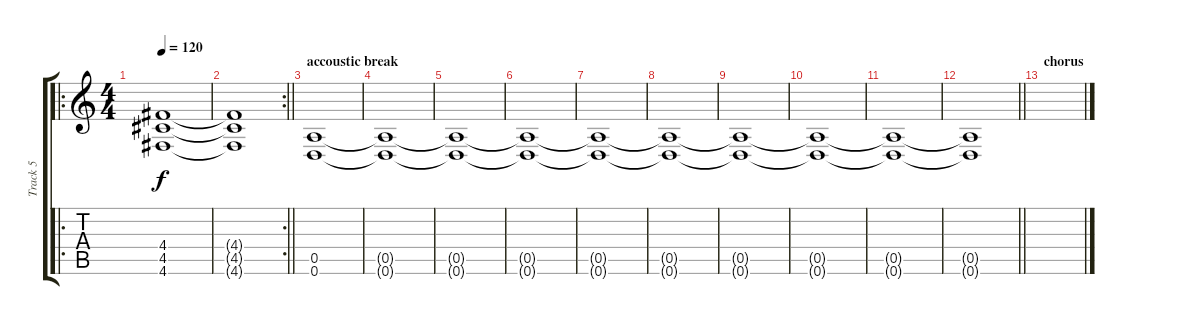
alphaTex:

\track ("Track 5" "Track 5") {instrument stringensemble1}
\staff {score tabs}
\tuning (E5 B4 G4 D4 A3 D3) {hide}
\ro
\ts (4 4)
\tempo 120
\clef g2
\ks c
(4.4 4.5 4.6).1{dy f} |
\rc 2
\barLineRight lightlight
(4.4{t} 4.5{t} 4.6{t}).1 |
\section ("" "accoustic break")
(0.5 0.6).1 |
(0.5{t} 0.6{t}).1 |
(0.5{t} 0.6{t}).1 |
(0.5{t} 0.6{t}).1 |
(0.5{t} 0.6{t}).1 |
(0.5{t} 0.6{t}).1 |
(0.5{t} 0.6{t}).1 |
(0.5{t} 0.6{t}).1 |
(0.5{t} 0.6{t}).1 |
\barLineRight lightlight
(0.5{t} 0.6{t}).1 |
\section ("" "chorus")
